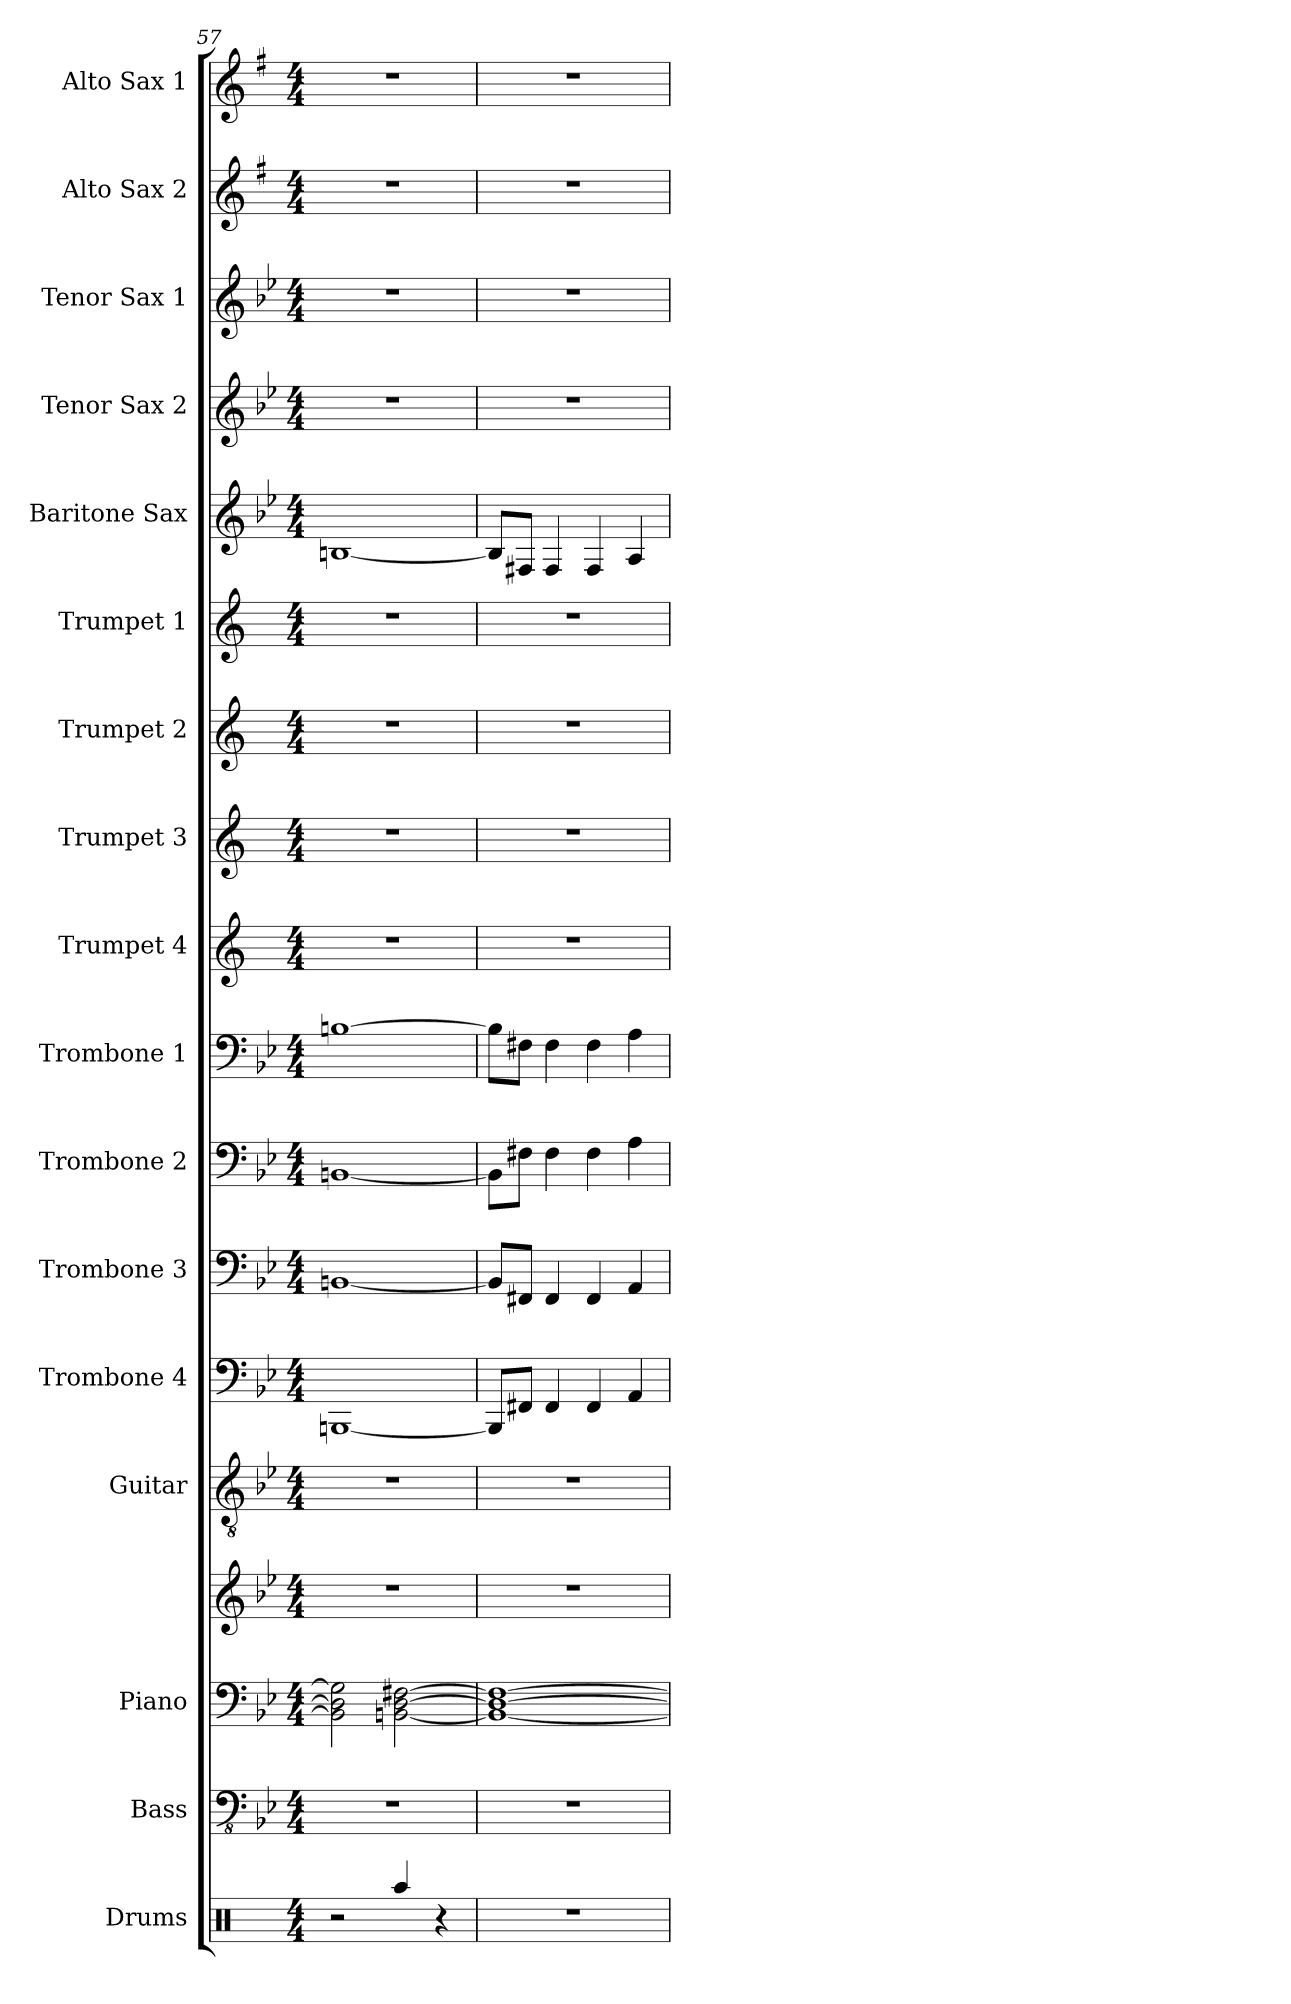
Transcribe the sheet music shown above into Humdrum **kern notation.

**kern	**kern	**kern	**kern	**kern	**kern	**kern	**kern	**kern	**kern	**kern	**kern	**kern	**kern	**kern	**kern	**kern	**kern
*part17	*part16	*part15	*part15	*part14	*part13	*part12	*part11	*part10	*part9	*part8	*part7	*part6	*part5	*part4	*part3	*part2	*part1
*staff18	*staff17	*staff16	*staff15	*staff14	*staff13	*staff12	*staff11	*staff10	*staff9	*staff8	*staff7	*staff6	*staff5	*staff4	*staff3	*staff2	*staff1
*I"Drums	*I"Bass	*I"Piano	*	*I"Guitar	*I"Trombone 4	*I"Trombone 3	*I"Trombone 2	*I"Trombone 1	*I"Trumpet 4	*I"Trumpet 3	*I"Trumpet 2	*I"Trumpet 1	*I"Baritone Sax	*I"Tenor Sax 2	*I"Tenor Sax 1	*I"Alto Sax 2	*I"Alto Sax 1
*I'Drums	*I'Bass	*I'Piano	*	*I'Gtr.	*I'Tbn. 4	*I'Tbn. 3	*I'Tbn. 2	*I'Tbn. 1	*I'Tpt. 4	*I'Tpt. 3	*I'Tpt. 2	*I'Tpt. 1	*I'Bari	*I'Tenor 2	*I'Tenor 1	*I'Alto 2	*I'Alto 1
*clefX	*clefFv4	*clefF4	*clefG2	*clefGv2	*clefF4	*clefF4	*clefF4	*clefF4	*clefG2	*clefG2	*clefG2	*clefG2	*clefG2	*clefG2	*clefG2	*clefG2	*clefG2
*	*	*	*	*	*	*	*	*	*ITrd1c2	*ITrd1c2	*ITrd1c2	*ITrd1c2	*ITrd12c21	*ITrd8c14	*ITrd8c14	*ITrd5c9	*ITrd5c9
*k[]	*k[b-e-]	*k[b-e-]	*k[b-e-]	*k[b-e-]	*k[b-e-]	*k[b-e-]	*k[b-e-]	*k[b-e-]	*k[b-e-]	*k[b-e-]	*k[b-e-]	*k[b-e-]	*k[b-e-]	*k[b-e-]	*k[b-e-]	*k[b-e-]	*k[b-e-]
*M4/4	*M4/4	*M4/4	*M4/4	*M4/4	*M4/4	*M4/4	*M4/4	*M4/4	*M4/4	*M4/4	*M4/4	*M4/4	*M4/4	*M4/4	*M4/4	*M4/4	*M4/4
=57	=57	=57	=57	=57	=57	=57	=57	=57	=57	=57	=57	=57	=57	=57	=57	=57	=57
2r	1r	2BB\] 2D\] 2G\]	1r	1r	[1BBBn	[1BBn	[1BBn	[1Bn	1r	1r	1r	1r	[1BBn	1r	1r	1r	1r
4Raa/	.	[2BBn\ [2D\ [2F#X\	.	.	.	.	.	.	.	.	.	.	.	.	.	.	.
4r	.	.	.	.	.	.	.	.	.	.	.	.	.	.	.	.	.
=58	=58	=58	=58	=58	=58	=58	=58	=58	=58	=58	=58	=58	=58	=58	=58	=58	=58
1r	1r	1BB_ 1D_ 1F#_	1r	1r	8BBB/L]	8BB/L]	8BB\L]	8B\L]	1r	1r	1r	1r	8BB/L]	1r	1r	1r	1r
.	.	.	.	.	8FF#X/J	8FF#X/J	8F#X\J	8F#X\J	.	.	.	.	8FF#X/J	.	.	.	.
.	.	.	.	.	4FF#/	4FF#/	4F#\	4F#\	.	.	.	.	4FF#/	.	.	.	.
.	.	.	.	.	4FF#/	4FF#/	4F#\	4F#\	.	.	.	.	4FF#/	.	.	.	.
.	.	.	.	.	4AA/	4AA/	4A\	4A\	.	.	.	.	4AA/	.	.	.	.
=	=	=	=	=	=	=	=	=	=	=	=	=	=	=	=	=	=
*-	*-	*-	*-	*-	*-	*-	*-	*-	*-	*-	*-	*-	*-	*-	*-	*-	*-
